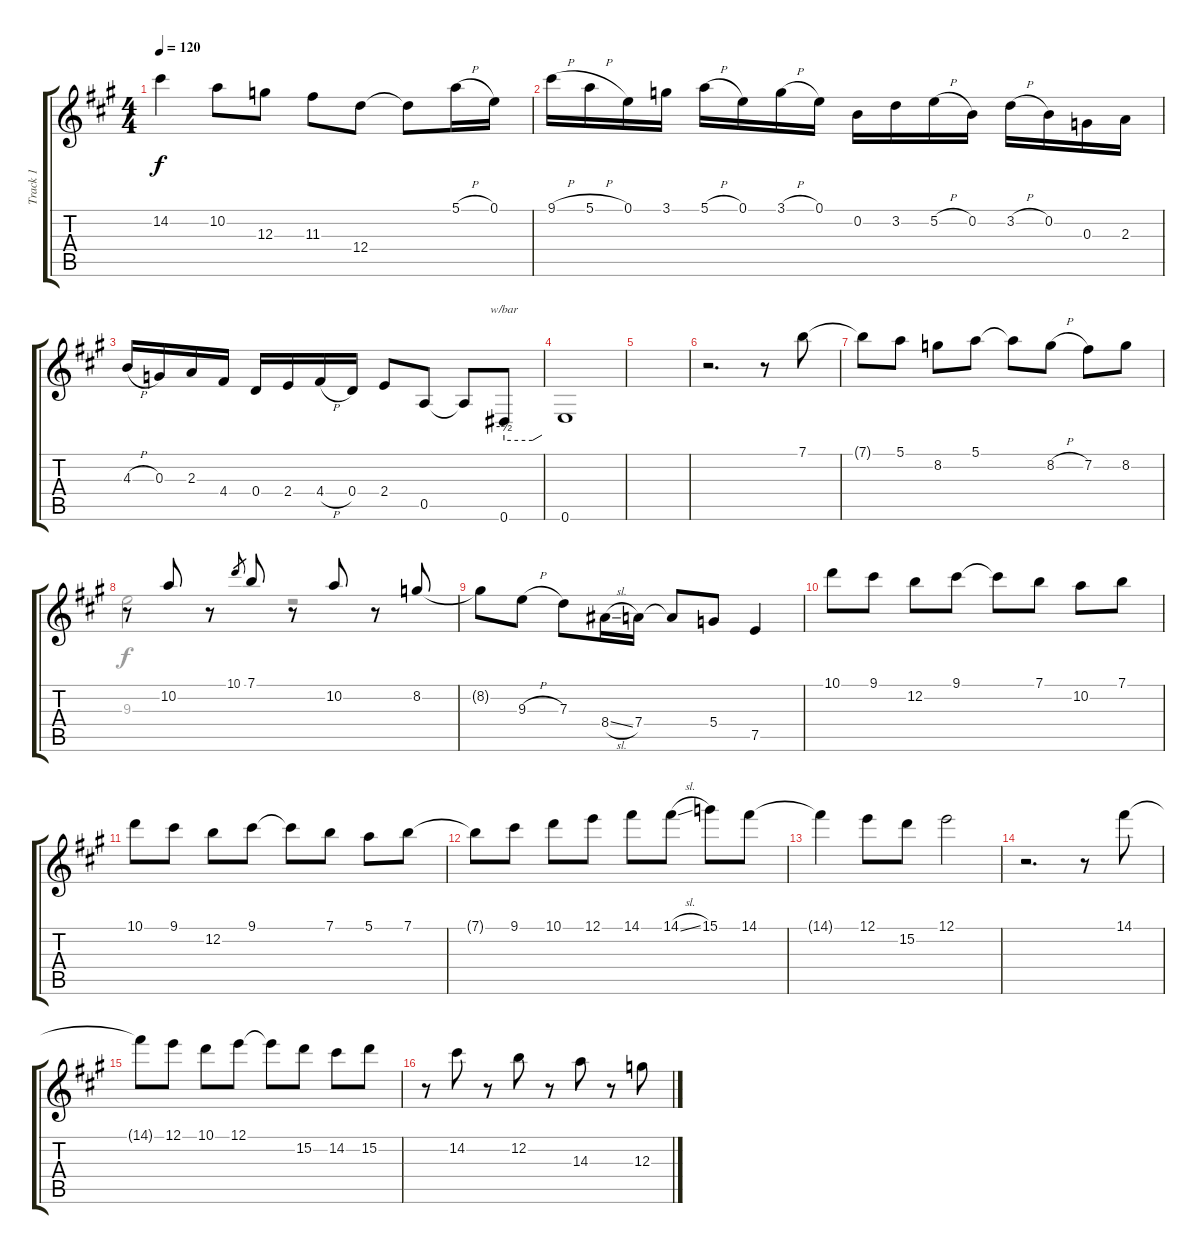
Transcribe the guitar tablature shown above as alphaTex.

\track ("Track 1" "Track 1") {instrument electricguitarjazz}
\staff {score tabs}
\tuning (E4 B3 G3 D3 A2 E2) {hide}
\voice
\ts (4 4)
\tempo 120
\clef g2
\ks a
14.2{t}.4{dy f} 10.2.8 12.3.8 11.3.8 12.4.8 12.4{t}.8 5.1{h}.16 0.1.16 |
9.1{h}.16 5.1{h}.16 0.1.16 3.1.16 5.1{h}.16 0.1.16 3.1{h}.16 0.1.16 0.2.16 3.2.16 5.2{h}.16 0.2.16 3.2{h}.16 0.2.16 0.3.16 2.3.16 |
4.3{h}.16 0.3.16 2.3.16 4.4.16 0.4.16 2.4.16 4.4{h}.16 0.4.16 2.4.8 0.5.8 0.5{t}.8 0.6.8{tbe (custom default 0 -2 45 -2 60 0)} |
0.6.1 |
|
r.2{d} r.8 7.1.8 |
7.1{t}.8 5.1.8 8.2.8 5.1.8 5.1{t}.8 8.2{h}.8 7.2.8 8.2.8 |
r.8 10.2.8 r.8 10.1.8{gr} 7.1.8 r.8 10.2.8 r.8 8.2.8 |
8.2{t}.8 9.3{h}.8 7.3.8 8.4{sl}.16 7.4.16 7.4{t}.8 5.4.8 7.5.4 |
10.1.8 9.1.8 12.2.8 9.1.8 9.1{t}.8 7.1.8 10.2.8 7.1.8 |
10.1.8 9.1.8 12.2.8 9.1.8 9.1{t}.8 7.1.8 5.1.8 7.1.8 |
7.1{t}.8 9.1.8 10.1.8 12.1.8 14.1.8 14.1{sl}.8 15.1.8 14.1.8 |
14.1{t}.4 12.1.8 15.2.8 12.1.2 |
r.2{d} r.8 14.1.8 |
14.1{t}.8 12.1.8 10.1.8 12.1.8 12.1{t}.8 15.2.8 14.2.8 15.2.8 |
r.8 14.2.8 r.8 12.2.8 r.8 14.3.8 r.8 12.3.8
\voice
\clef g2
\ottava regular
\simile none
\ks a
|
|
|
|
|
|
|
9.3.2 r.2 |
|
|
|
|
|
|
|
